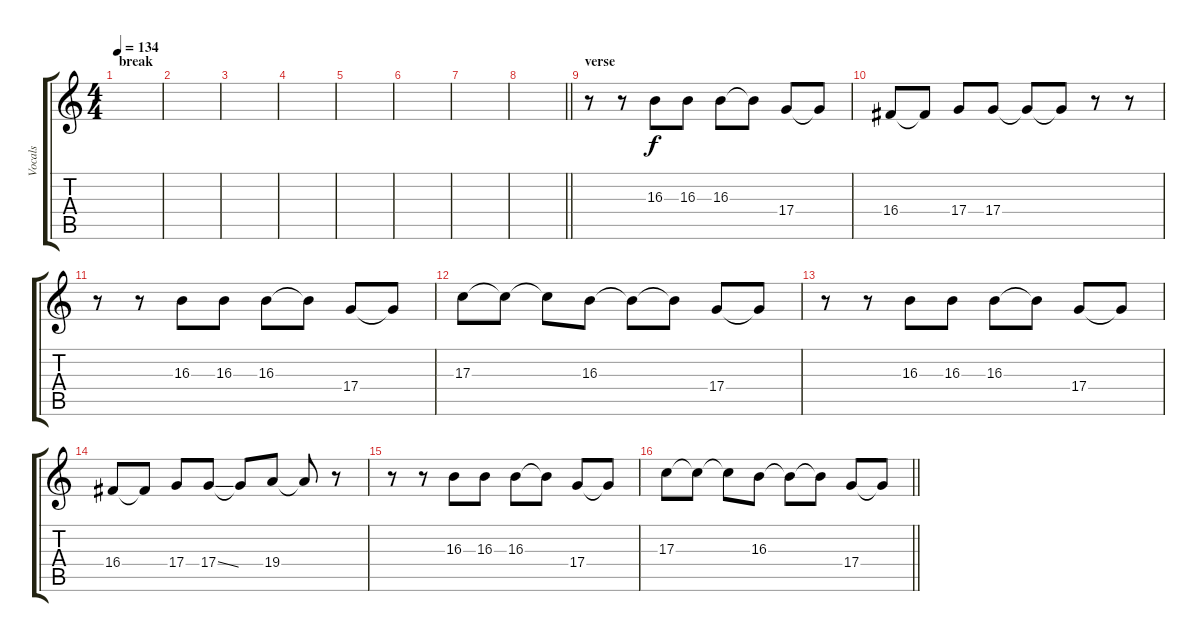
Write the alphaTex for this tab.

\track ("Vocals" "Vocals") {instrument oboe}
\staff {score tabs}
\tuning (E4 B3 G3 D3 A2 E2) {hide}
\ts (4 4)
\section ("" "break")
\tempo 134
\clef g2
\ks c
|
|
|
|
|
|
|
\barLineRight lightlight
|
\section ("" "verse")
r.8 r.8 16.3.8 16.3.8 16.3.8 16.3{t}.8 17.4.8 17.4{t}.8 |
16.4.8 16.4{t}.8 17.4.8 17.4.8 17.4{t}.8 17.4{t}.8 r.8 r.8 |
r.8 r.8 16.3.8 16.3.8 16.3.8 16.3{t}.8 17.4.8 17.4{t}.8 |
17.3.8 17.3{t}.8 17.3{t}.8 16.3.8 16.3{t}.8 16.3{t}.8 17.4.8 17.4{t}.8 |
r.8 r.8 16.3.8 16.3.8 16.3.8 16.3{t}.8 17.4.8 17.4{t}.8 |
16.4.8 16.4{t}.8 17.4.8 17.4{ss}.8 17.4{t}.8 19.4.8 19.4{t}.8 r.8 |
r.8 r.8 16.3.8 16.3.8 16.3.8 16.3{t}.8 17.4.8 17.4{t}.8 |
\barLineRight lightlight
17.3.8 17.3{t}.8 17.3{t}.8 16.3.8 16.3{t}.8 16.3{t}.8 17.4.8 17.4{t}.8
